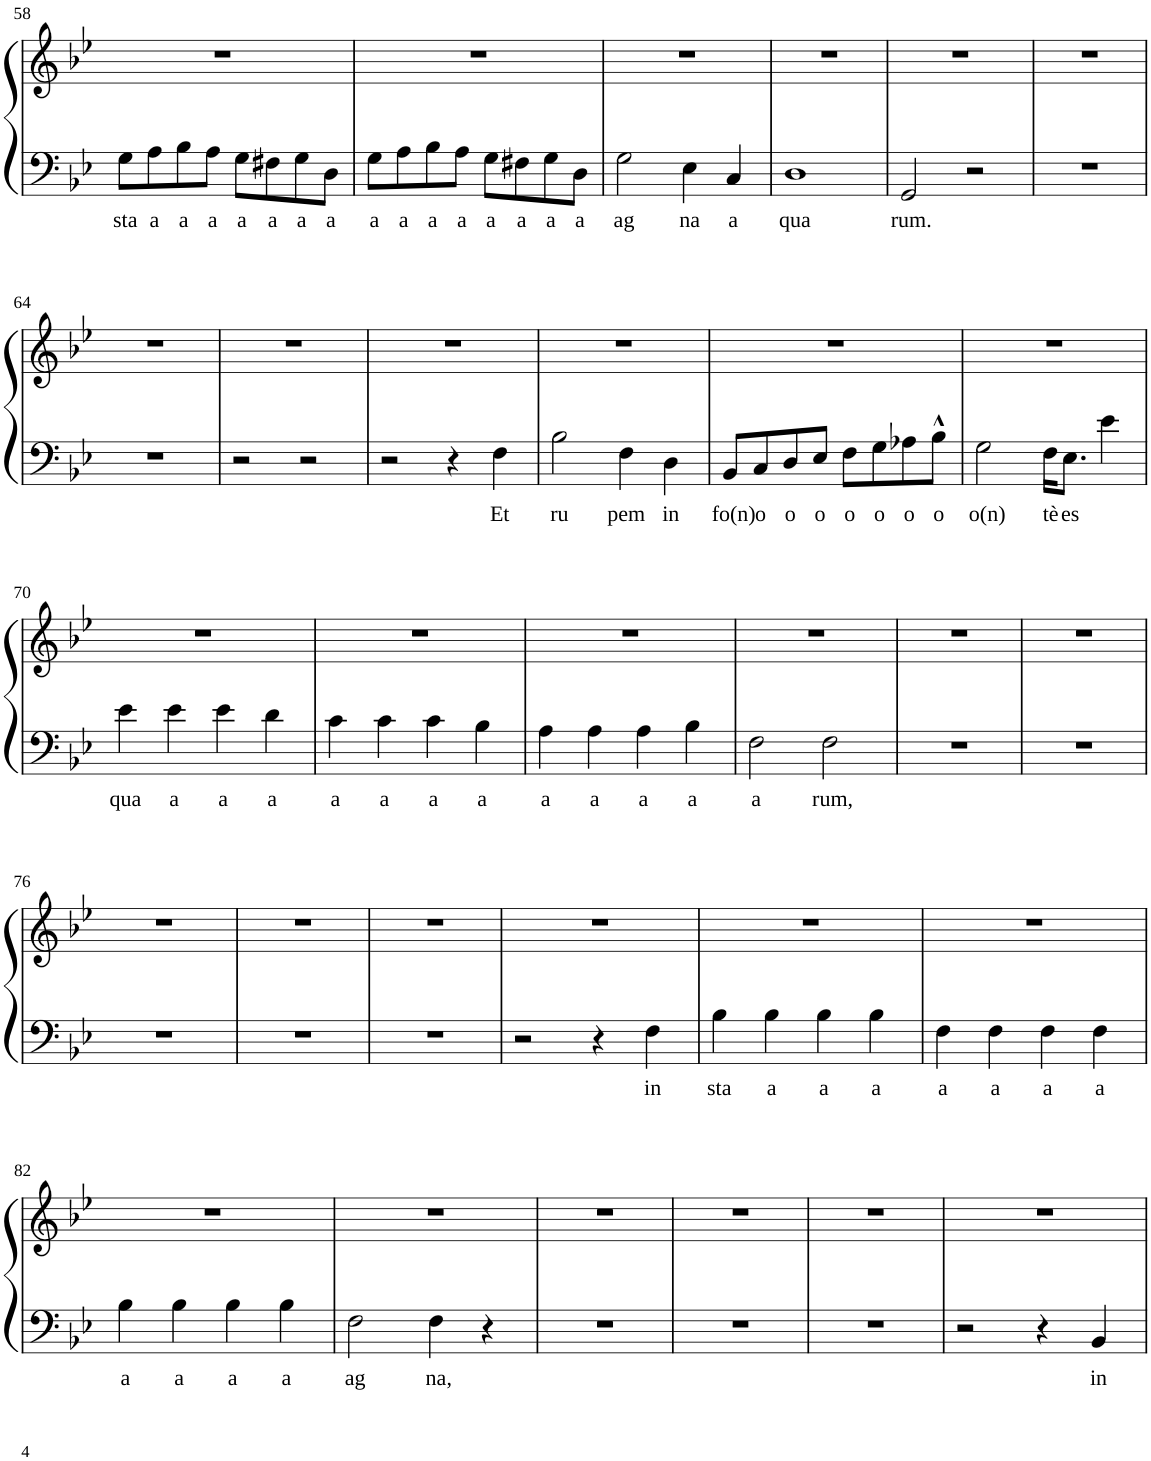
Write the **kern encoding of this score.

**kern	**text	**kern
*part1	*part1	*part1
*staff2	*staff2	*staff1
*I"Piano	*	*
*I'Pno	*	*
!!LO:PB:g=z
*clefF4	*	*clefG2
*k[b-e-]	*	*k[b-e-]
*B-:	*	*B-:
*M2/2	*	*M2/2
=58	=58	=58
!	!LO:LY:b	!
8G\L	sta	1r
!	!LO:LY:b	!
8A\	a	.
!	!LO:LY:b	!
8B-\	a	.
!	!LO:LY:b	!
8A\J	a	.
!	!LO:LY:b	!
8G\L	a	.
!	!LO:LY:b	!
8F#X\	a	.
!	!LO:LY:b	!
8G\	a	.
!	!LO:LY:b	!
8D\J	a	.
=59	=59	=59
!	!LO:LY:b	!
8G\L	a	1r
!	!LO:LY:b	!
8A\	a	.
!	!LO:LY:b	!
8B-\	a	.
!	!LO:LY:b	!
8A\J	a	.
!	!LO:LY:b	!
8G\L	a	.
!	!LO:LY:b	!
8F#X\	a	.
!	!LO:LY:b	!
8G\	a	.
!	!LO:LY:b	!
8D\J	a	.
=60	=60	=60
!	!LO:LY:b	!
2G\	ag	1r
!	!LO:LY:b	!
4E-\	na	.
!	!LO:LY:b	!
4C/	a	.
=61	=61	=61
!	!LO:LY:b	!
1D	qua	1r
=62	=62	=62
!	!LO:LY:b	!
2GG/	rum.	1r
2r	.	.
=63	=63	=63
1r	.	1r
!!LO:LB:g=z
=64	=64	=64
1r	.	1r
=65	=65	=65
2r	.	1r
2r	.	.
=66	=66	=66
2r	.	1r
4r	.	.
!	!LO:LY:b	!
4F\	Et	.
=67	=67	=67
!	!LO:LY:b	!
2B-\	ru	1r
!	!LO:LY:b	!
4F\	pem	.
!	!LO:LY:b	!
4D\	in	.
=68	=68	=68
!	!LO:LY:b	!
8BB-/L	fo(n)	1r
!	!LO:LY:b	!
8C/	o	.
!	!LO:LY:b	!
8D/	o	.
!	!LO:LY:b	!
8E-/J	o	.
!	!LO:LY:b	!
8F\L	o	.
!	!LO:LY:b	!
8G\	o	.
!	!LO:LY:b	!
8A-X\	o	.
!	!LO:LY:b	!
8B-^^\J	o	.
=69	=69	=69
!	!LO:LY:b	!
2G\	o(n)	1r
!	!LO:LY:b	!
16F\KL	tè	.
!	!LO:LY:b	!
8.E-\J	es	.
4e-\	.	.
!!LO:LB:g=z
=70	=70	=70
!	!LO:LY:b	!
4e-\	qua	1r
!	!LO:LY:b	!
4e-\	a	.
!	!LO:LY:b	!
4e-\	a	.
!	!LO:LY:b	!
4d\	a	.
=71	=71	=71
!	!LO:LY:b	!
4c\	a	1r
!	!LO:LY:b	!
4c\	a	.
!	!LO:LY:b	!
4c\	a	.
!	!LO:LY:b	!
4B-\	a	.
=72	=72	=72
!	!LO:LY:b	!
4A\	a	1r
!	!LO:LY:b	!
4A\	a	.
!	!LO:LY:b	!
4A\	a	.
!	!LO:LY:b	!
4B-\	a	.
=73	=73	=73
!	!LO:LY:b	!
2F\	a	1r
!	!LO:LY:b	!
2F\	rum,	.
=74	=74	=74
1r	.	1r
=75	=75	=75
1r	.	1r
!!LO:LB:g=z
=76	=76	=76
1r	.	1r
=77	=77	=77
1r	.	1r
=78	=78	=78
1r	.	1r
=79	=79	=79
2r	.	1r
4r	.	.
!	!LO:LY:b	!
4F\	in	.
=80	=80	=80
!	!LO:LY:b	!
4B-\	sta	1r
!	!LO:LY:b	!
4B-\	a	.
!	!LO:LY:b	!
4B-\	a	.
!	!LO:LY:b	!
4B-\	a	.
=81	=81	=81
!	!LO:LY:b	!
4F\	a	1r
!	!LO:LY:b	!
4F\	a	.
!	!LO:LY:b	!
4F\	a	.
!	!LO:LY:b	!
4F\	a	.
!!LO:LB:g=z
=82	=82	=82
!	!LO:LY:b	!
4B-\	a	1r
!	!LO:LY:b	!
4B-\	a	.
!	!LO:LY:b	!
4B-\	a	.
!	!LO:LY:b	!
4B-\	a	.
=83	=83	=83
!	!LO:LY:b	!
2F\	ag	1r
!	!LO:LY:b	!
4F\	na,	.
4r	.	.
=84	=84	=84
1r	.	1r
=85	=85	=85
1r	.	1r
=86	=86	=86
1r	.	1r
=87	=87	=87
2r	.	1r
4r	.	.
!	!LO:LY:b	!
4BB-/	in	.
=	=	=
*-	*-	*-
